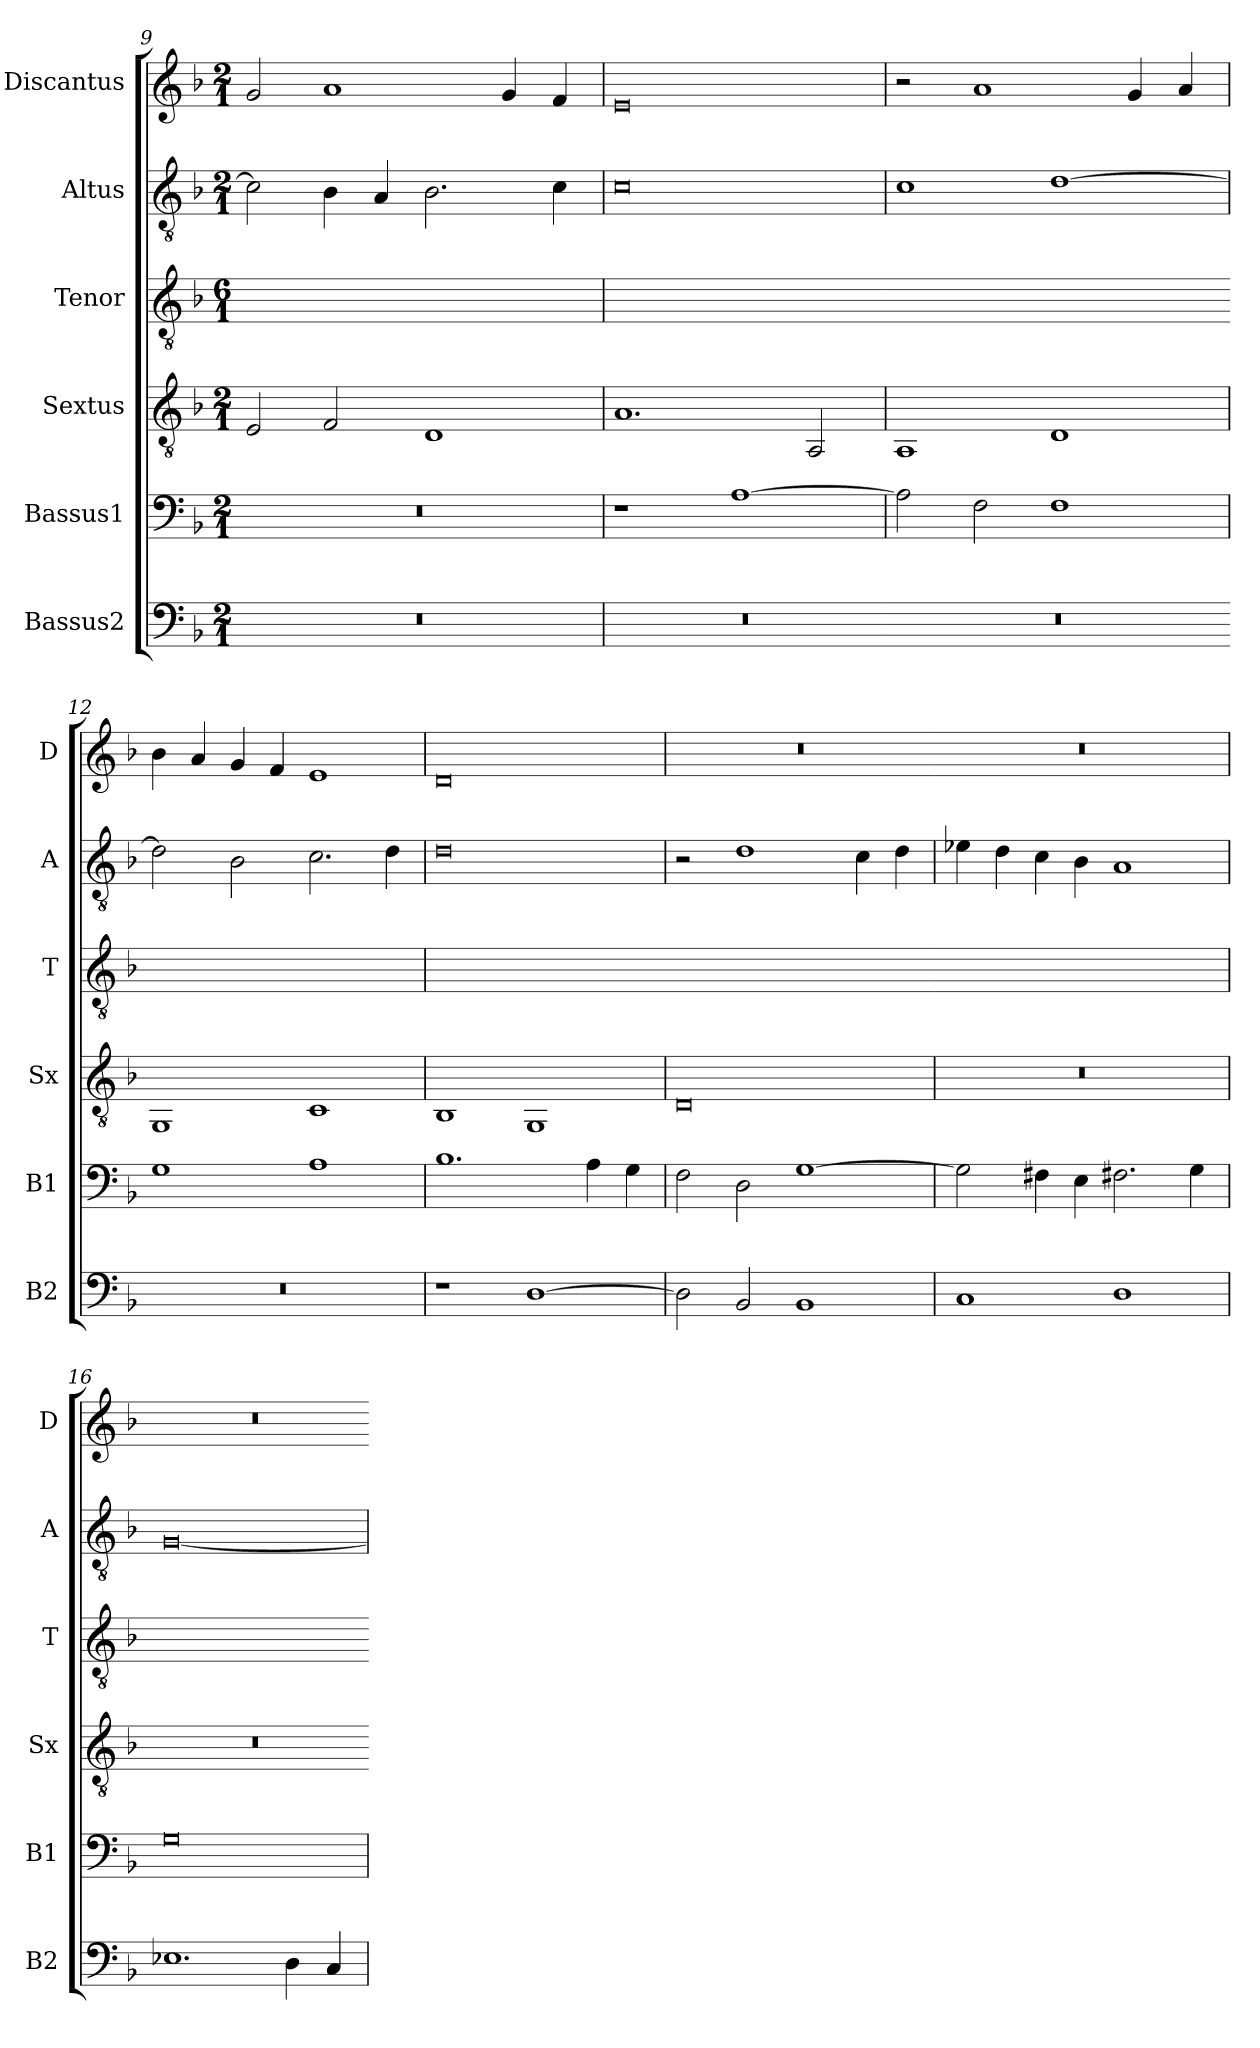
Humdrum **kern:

**kern	**kern	**kern	**kern	**kern	**kern
*part6	*part5	*part4	*part3	*part2	*part1
*staff6	*staff5	*staff4	*staff3	*staff2	*staff1
*I"Bassus2	*I"Bassus1	*I"Sextus	*I"Tenor	*I"Altus	*I"Discantus
*I'B2	*I'B1	*I'Sx	*I'T	*I'A	*I'D
*clefF4	*clefF4	*clefGv2	*clefGv2	*clefGv2	*clefG2
*k[b-]	*k[b-]	*k[b-]	*k[b-]	*k[b-]	*k[b-]
*M2/1	*M2/1	*M2/1	*M6/1	*M2/1	*M2/1
=9	=9	=9	=9	=9	=9
!	!	!	!LO:N:vis=1	!	!
0r	0r	2E/	0ryy	2c\]	2g/
.	.	2F/	.	4B-\	1a
.	.	.	.	4A/	.
.	.	1D	.	2.B-\	.
.	.	.	.	.	4g/
.	.	.	.	4c\	4f/
=10	=10	=10	=10	=10	=10
!	!	!	!LO:N:vis=1	!	!
0r	1r	1.A	0r	0c	0e
.	[1A	.	.	.	.
.	.	2AA/	.	.	.
=11	=11	=11	=11-	=11	=11
!	!	!	!LO:N:vis=1	!	!
0r	2A\]	1AA	0ryy	1c	2r
.	2F\	.	.	.	1a
.	1F	1D	.	[1d	.
.	.	.	.	.	4g/
.	.	.	.	.	4a/
=12	=12	=12	=12-	=12	=12
!	!	!	!LO:N:vis=1	!	!
0r	1G	1GG	0ryy	2d\]	4b-\
.	.	.	.	.	4a/
.	.	.	.	2B-\	4g/
.	.	.	.	.	4f/
.	1A	1C	.	2.c\	1e
.	.	.	.	4d\	.
=13	=13	=13	=13	=13	=13
!	!	!	!LO:N:vis=1	!	!
1r	1.B-	1BB-	0r	0d	0d
[1D	.	1GG	.	.	.
.	4A\	.	.	.	.
.	4G\	.	.	.	.
=14	=14	=14	=14-	=14	=14
!	!	!	!LO:N:vis=1	!	!
2D\]	2F\	0D	0ryy	2r	0r
2BB-/	2D\	.	.	1d	.
1BB-	[1G	.	.	.	.
.	.	.	.	4c\	.
.	.	.	.	4d\	.
=15	=15	=15	=15-	=15	=15
!	!	!	!LO:N:vis=1	!	!
1C	2G\]	0r	0ryy	4e-X\	0r
.	.	.	.	4d\	.
.	4F#X\	.	.	4c\	.
.	4E\	.	.	4B-\	.
1D	2.F#X\	.	.	1A	.
.	4G\	.	.	.	.
=16	=16	=16	=16	=16	=16
!	!	!	!LO:N:vis=1	!	!
1.E-X	0G	0r	0r	[0G	0r
4D\	.	.	.	.	.
4C/	.	.	.	.	.
=	=	=	=-	=	=
*-	*-	*-	*-	*-	*-
